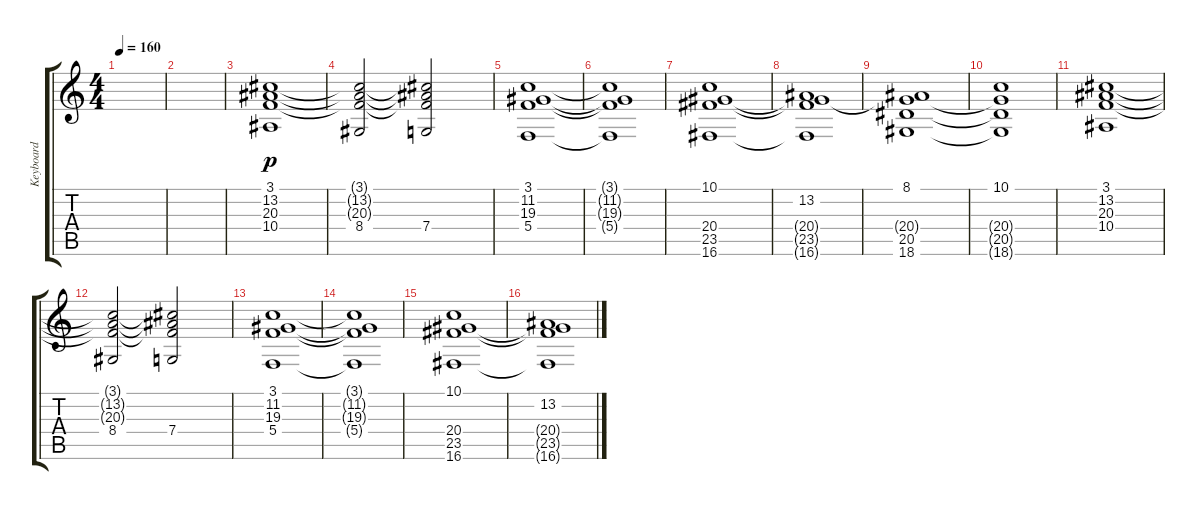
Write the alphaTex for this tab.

\track ("Keyboard" "Keyboard") {instrument stringensemble1}
\staff {score tabs}
\tuning (D4 A3 F3 C3 G2 D2) {hide}
\ts (4 4)
\tempo 160
\clef g2
\ks c
|
|
(3.1 13.2 20.3 10.4).1{dy p} |
(3.1{t} 13.2{t} 20.3{t} 8.4).2 (3.1{t} 13.2{t} 20.3{t} 7.4).2 |
(3.1 11.2 19.3 5.4).1 |
(3.1{t} 11.2{t} 19.3{t} 5.4{t}).1 |
(10.1 20.4 23.5 16.6).1 |
(13.2 20.4{t} 23.5{t} 16.6{t}).1 |
(8.1 20.4{t} 20.5 18.6).1 |
(10.1 20.4{t} 20.5{t} 18.6{t}).1 |
(3.1 13.2 20.3 10.4).1 |
(3.1{t} 13.2{t} 20.3{t} 8.4).2 (3.1{t} 13.2{t} 20.3{t} 7.4).2 |
(3.1 11.2 19.3 5.4).1 |
(3.1{t} 11.2{t} 19.3{t} 5.4{t}).1 |
(10.1 20.4 23.5 16.6).1 |
(13.2 20.4{t} 23.5{t} 16.6{t}).1
